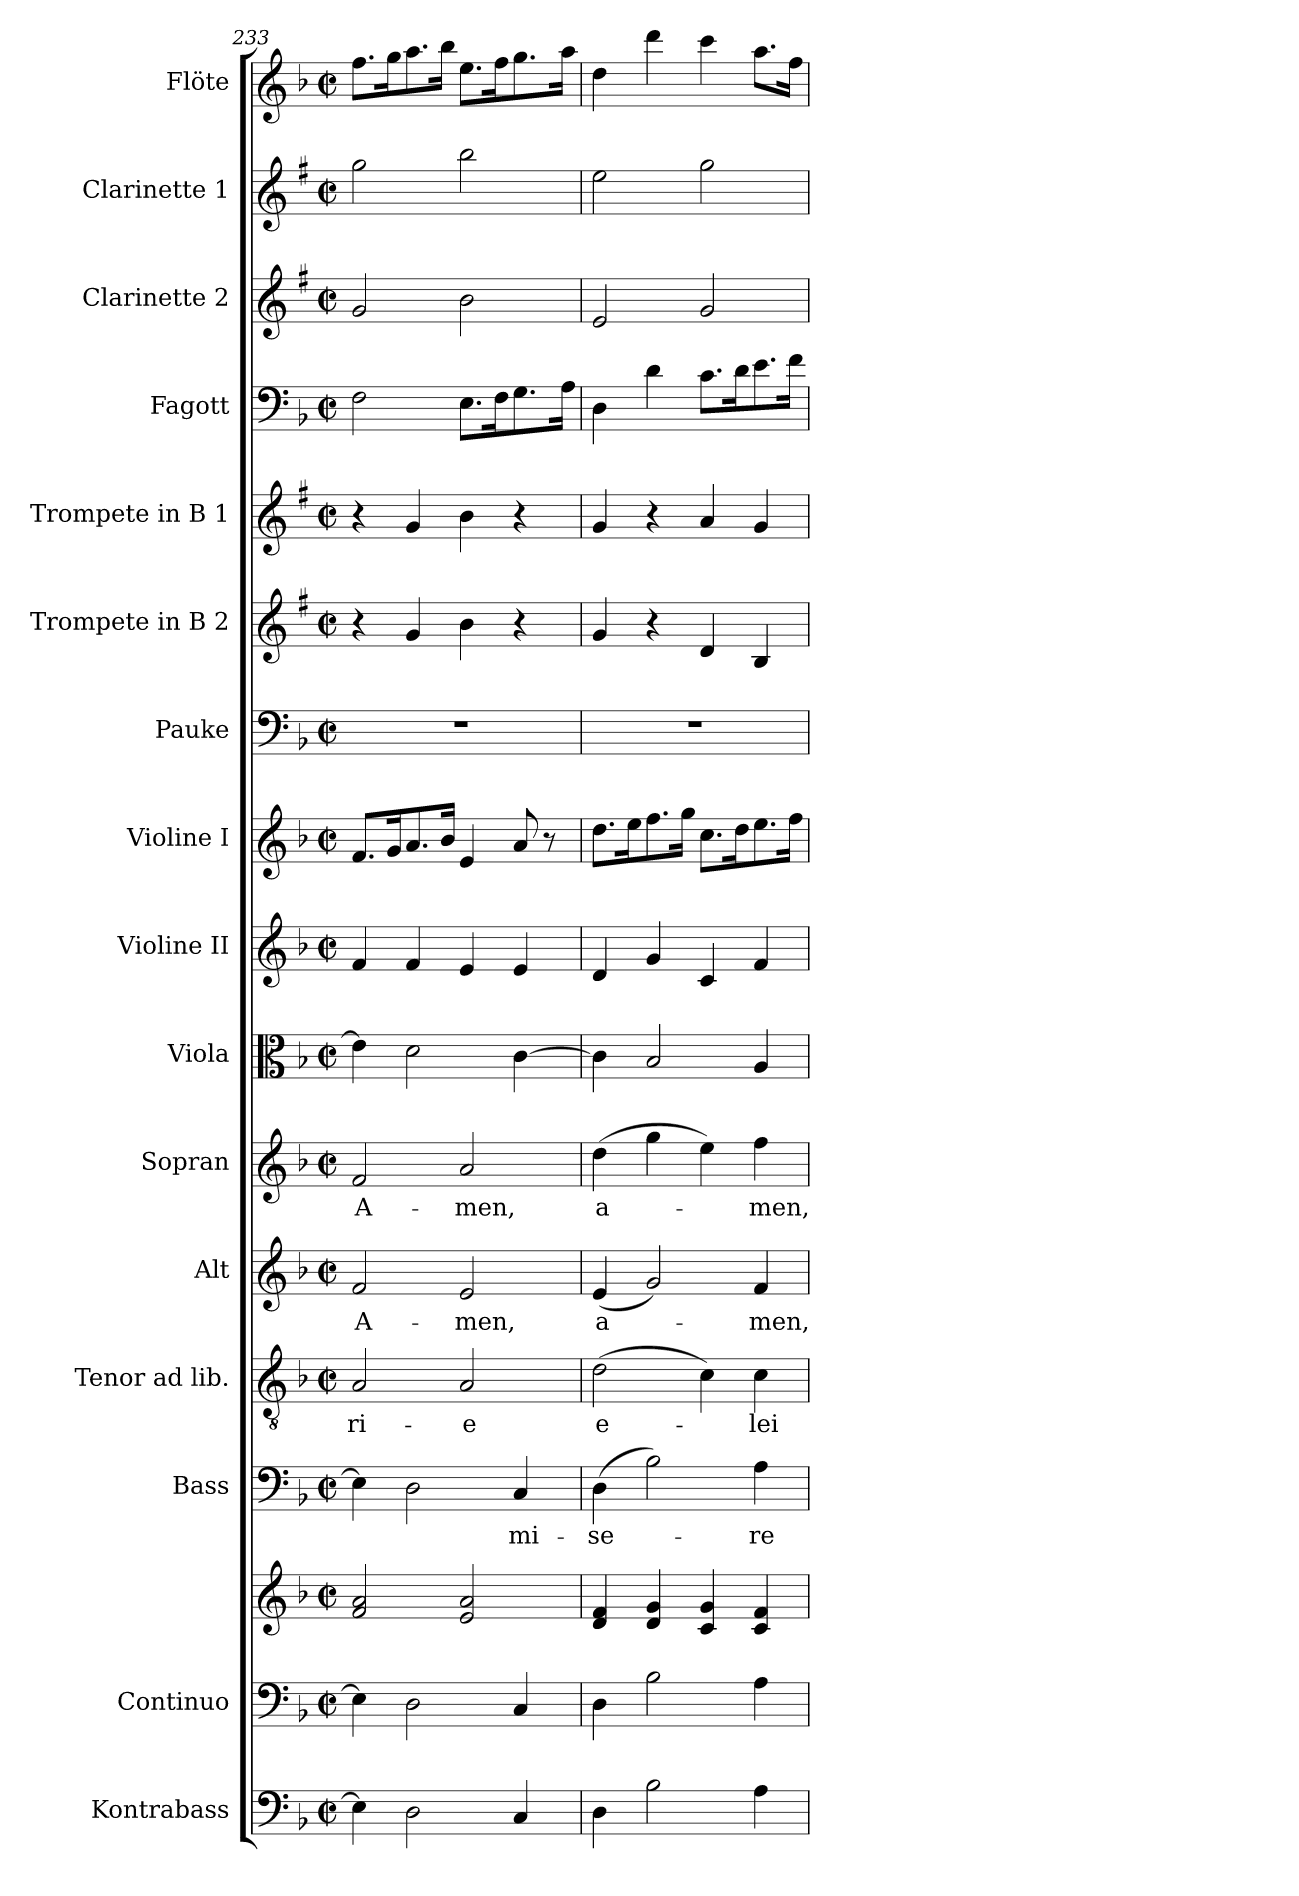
**kern	**kern	**kern	**kern	**text	**kern	**text	**kern	**text	**kern	**text	**kern	**kern	**kern	**kern	**kern	**kern	**kern	**kern	**kern	**kern
*part16	*part15	*part15	*part14	*part14	*part13	*part13	*part12	*part12	*part11	*part11	*part10	*part9	*part8	*part7	*part6	*part5	*part4	*part3	*part2	*part1
*staff17	*staff16	*staff15	*staff14	*staff14	*staff13	*staff13	*staff12	*staff12	*staff11	*staff11	*staff10	*staff9	*staff8	*staff7	*staff6	*staff5	*staff4	*staff3	*staff2	*staff1
*I"Kontrabass	*I"Continuo	*	*I"Bass	*	*I"Tenor ad lib.	*	*I"Alt	*	*I"Sopran	*	*I"Viola	*I"Violine II	*I"Violine I	*I"Pauke	*I"Trompete in B 2	*I"Trompete in B 1	*I"Fagott	*I"Clarinette 2	*I"Clarinette 1	*I"Flöte
*I'Kb.	*I'cont.	*	*I'B	*	*I'T	*	*I'A	*	*I'S	*	*I'Vla.	*I'Vl. II	*I'Vl. I	*I'Pk.	*	*	*I'Fg.	*I'Cl. 2	*I'Cl. 1	*I'Fl.
*clefF4	*clefF4	*clefG2	*clefF4	*	*clefGv2	*	*clefG2	*	*clefG2	*	*clefC3	*clefG2	*clefG2	*clefF4	*clefG2	*clefG2	*clefF4	*clefG2	*clefG2	*clefG2
*ITrd7c12	*	*	*	*	*	*	*	*	*	*	*	*	*	*	*ITrd1c2	*ITrd1c2	*	*ITrd1c2	*ITrd1c2	*
*k[b-]	*k[b-]	*k[b-]	*k[b-]	*	*k[b-]	*	*k[b-]	*	*k[b-]	*	*k[b-]	*k[b-]	*k[b-]	*k[b-]	*k[b-]	*k[b-]	*k[b-]	*k[b-]	*k[b-]	*k[b-]
*F:	*F:	*F:	*F:	*	*F:	*	*F:	*	*F:	*	*F:	*F:	*F:	*F:	*F:	*F:	*F:	*F:	*F:	*F:
*M2/2	*M2/2	*M2/2	*M2/2	*	*M2/2	*	*M2/2	*	*M2/2	*	*M2/2	*M2/2	*M2/2	*M2/2	*M2/2	*M2/2	*M2/2	*M2/2	*M2/2	*M2/2
*met(c|)	*met(c|)	*met(c|)	*met(c|)	*	*met(c|)	*	*met(c|)	*	*met(c|)	*	*met(c|)	*met(c|)	*met(c|)	*met(c|)	*met(c|)	*met(c|)	*met(c|)	*met(c|)	*met(c|)	*met(c|)
=233	=233	=233	=233	=233	=233	=233	=233	=233	=233	=233	=233	=233	=233	=233	=233	=233	=233	=233	=233	=233
!	!	!	!	!	!	!LO:LY:b	!	!LO:LY:b	!	!LO:LY:b	!	!	!	!	!	!	!	!	!	!
4EE\]	4E\]	2f/ 2a/	4E\]	.	2A/	-ri-	2f/	A-	2f/	A-	4e\]	4f/	8.f/L	1r	4r	4r	2F\	2f/	2ff\	8.ff\L
.	.	.	.	.	.	.	.	.	.	.	.	.	16g/k	.	.	.	.	.	.	16gg\k
2DD\	2D\	.	2D\	.	.	.	.	.	.	.	2d\	4f/	8.a/	.	4f/	4f/	.	.	.	8.aa\
.	.	.	.	.	.	.	.	.	.	.	.	.	16b-/Jk	.	.	.	.	.	.	16bb-\Jk
!	!	!	!	!	!	!LO:LY:b	!	!LO:LY:b	!	!LO:LY:b	!	!	!	!	!	!	!	!	!	!
.	.	2e/ 2a/	.	.	2A/	-e	2e/	-men,	2a/	-men,	.	4e/	4e/	.	4a\	4a\	8.E\L	2a\	2aa\	8.ee\L
.	.	.	.	.	.	.	.	.	.	.	.	.	.	.	.	.	16F\k	.	.	16ff\k
!	!	!	!	!LO:LY:b	!	!	!	!	!	!	!	!	!	!	!	!	!	!	!	!
4CC/	4C/	.	4C/	mi-	.	.	.	.	.	.	[4c\	4e/	8a/	.	4r	4r	8.G\	.	.	8.gg\
.	.	.	.	.	.	.	.	.	.	.	.	.	8r	.	.	.	.	.	.	.
.	.	.	.	.	.	.	.	.	.	.	.	.	.	.	.	.	16A\Jk	.	.	16aa\Jk
=234	=234	=234	=234	=234	=234	=234	=234	=234	=234	=234	=234	=234	=234	=234	=234	=234	=234	=234	=234	=234
!	!	!	!	!LO:LY:b	!	!LO:LY:b	!	!LO:LY:b	!	!LO:LY:b	!	!	!	!	!	!	!	!	!	!
4DD\	4D\	4d/ 4f/	(>4D\	-se-	(>2d\	e-	(<4e/	a-	(>4dd\	a-	4c\]	4d/	8.dd\L	1r	4f/	4f/	4D\	2d/	2dd\	4dd\
.	.	.	.	.	.	.	.	.	.	.	.	.	16ee\k	.	.	.	.	.	.	.
2BB-\	2B-\	4d/ 4g/	2B-\)	.	.	.	2g/)	.	4gg\	.	2B-/	4g/	8.ff\	.	4r	4r	4d\	.	.	4ddd\
.	.	.	.	.	.	.	.	.	.	.	.	.	16gg\Jk	.	.	.	.	.	.	.
.	.	4c/ 4g/	.	.	4c\)	.	.	.	4ee\)	.	.	4c/	8.cc\L	.	4c/	4g/	8.c\L	2f/	2ff\	4ccc\
.	.	.	.	.	.	.	.	.	.	.	.	.	16dd\k	.	.	.	16d\k	.	.	.
!	!	!	!	!LO:LY:b	!	!LO:LY:b	!	!LO:LY:b	!	!LO:LY:b	!	!	!	!	!	!	!	!	!	!
4AA\	4A\	4c/ 4f/	4A\	-re-	4c\	-lei-	4f/	-men,	4ff\	-men,	4A/	4f/	8.ee\	.	4A/	4f/	8.e\	.	.	8.aa\L
.	.	.	.	.	.	.	.	.	.	.	.	.	16ff\Jk	.	.	.	16f\Jk	.	.	16ff\Jk
=	=	=	=	=	=	=	=	=	=	=	=	=	=	=	=	=	=	=	=	=
*-	*-	*-	*-	*-	*-	*-	*-	*-	*-	*-	*-	*-	*-	*-	*-	*-	*-	*-	*-	*-
